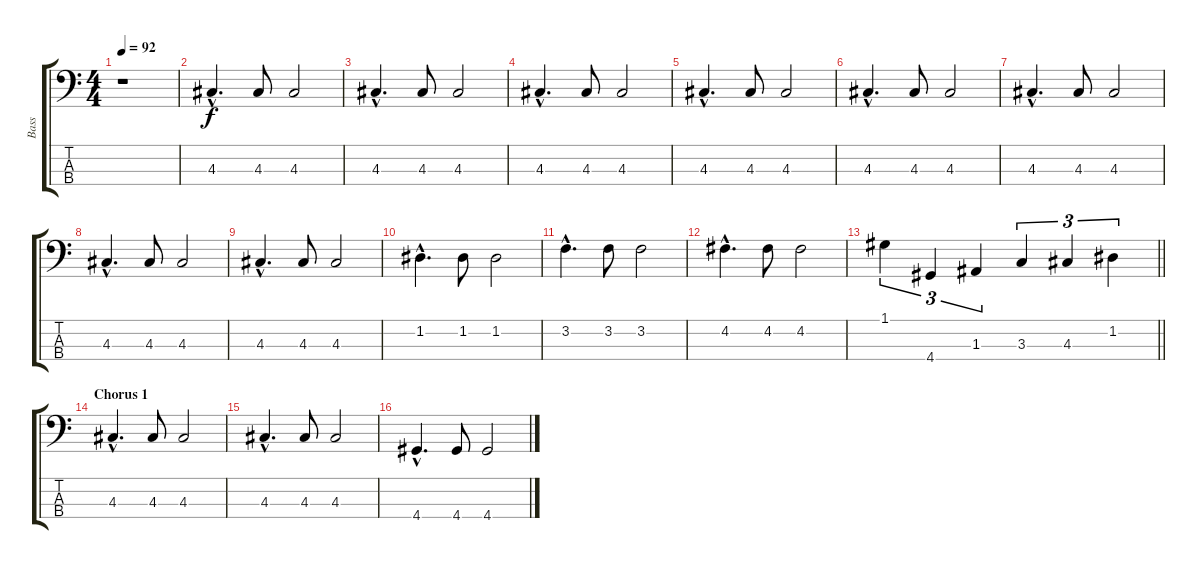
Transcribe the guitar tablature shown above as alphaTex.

\track ("Bass" "Bass") {instrument electricbasspick}
\staff {score tabs}
\tuning (G2 D2 A1 E1) {hide}
\ts (4 4)
\tempo 92
\clef f4
\ks c
r.1{dy f instrument electricbasspick} |
4.3{hac}.4{d} 4.3.8 4.3.2 |
4.3{hac}.4{d} 4.3.8 4.3.2 |
4.3{hac}.4{d} 4.3.8 4.3.2 |
4.3{hac}.4{d} 4.3.8 4.3.2 |
4.3{hac}.4{d} 4.3.8 4.3.2 |
4.3{hac}.4{d} 4.3.8 4.3.2 |
4.3{hac}.4{d} 4.3.8 4.3.2 |
4.3{hac}.4{d} 4.3.8 4.3.2 |
1.2{hac}.4{d} 1.2.8 1.2.2 |
3.2{hac}.4{d} 3.2.8 3.2.2 |
4.2{hac}.4{d} 4.2.8 4.2.2 |
\barLineRight lightlight
1.1.4{tu (3 2)} 4.4.4{tu (3 2)} 1.3.4{tu (3 2)} 3.3.4{tu (3 2)} 4.3.4{tu (3 2)} 1.2.4{tu (3 2)} |
\section ("" "Chorus 1")
4.3{hac}.4{d} 4.3.8 4.3.2 |
4.3{hac}.4{d} 4.3.8 4.3.2 |
4.4{hac}.4{d} 4.4.8 4.4.2
